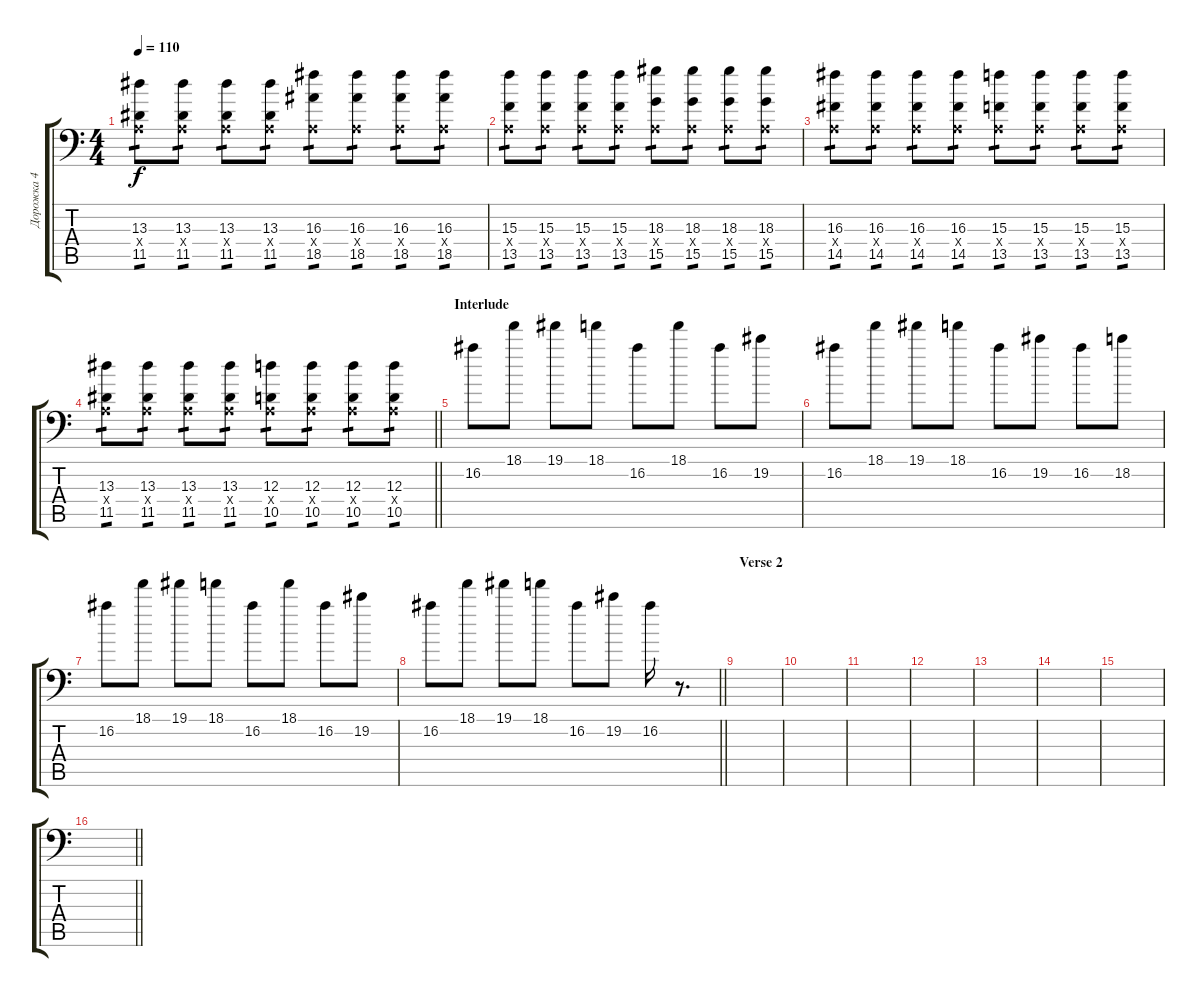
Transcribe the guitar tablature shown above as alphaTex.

\track ("Дорожка 4" "Дорожка 4") {instrument electricguitarclean}
\staff {score tabs}
\tuning (B3 Gb3 D3 A2 E2 A1) {hide}
\ts (4 4)
\tempo 110
\clef f4
\ks c
(13.3 0.4{x} 11.5).8{tp 1 dy f instrument distortionguitar} (13.3 0.4{x} 11.5).8{tp 1 instrument distortionguitar} (13.3 0.4{x} 11.5).8{tp 1 instrument distortionguitar} (13.3 0.4{x} 11.5).8{tp 1 instrument distortionguitar} (16.3 0.4{x} 18.5).8{tp 1 instrument distortionguitar} (16.3 0.4{x} 18.5).8{tp 1 instrument distortionguitar} (16.3 0.4{x} 18.5).8{tp 1 instrument distortionguitar} (16.3 0.4{x} 18.5).8{tp 1 instrument distortionguitar} |
(15.3 0.4{x} 13.5).8{tp 1 instrument distortionguitar} (15.3 0.4{x} 13.5).8{tp 1 instrument distortionguitar} (15.3 0.4{x} 13.5).8{tp 1 instrument distortionguitar} (15.3 0.4{x} 13.5).8{tp 1 instrument distortionguitar} (18.3 0.4{x} 15.5).8{tp 1 instrument distortionguitar} (18.3 0.4{x} 15.5).8{tp 1 instrument distortionguitar} (18.3 0.4{x} 15.5).8{tp 1 instrument distortionguitar} (18.3 0.4{x} 15.5).8{tp 1 instrument distortionguitar} |
(16.3 0.4{x} 14.5).8{tp 1 instrument distortionguitar} (16.3 0.4{x} 14.5).8{tp 1 instrument distortionguitar} (16.3 0.4{x} 14.5).8{tp 1 instrument distortionguitar} (16.3 0.4{x} 14.5).8{tp 1 instrument distortionguitar} (15.3 0.4{x} 13.5).8{tp 1 instrument distortionguitar} (15.3 0.4{x} 13.5).8{tp 1 instrument distortionguitar} (15.3 0.4{x} 13.5).8{tp 1 instrument distortionguitar} (15.3 0.4{x} 13.5).8{tp 1 instrument distortionguitar} |
\barLineRight lightlight
(13.3 0.4{x} 11.5).8{tp 1 instrument distortionguitar} (13.3 0.4{x} 11.5).8{tp 1 instrument distortionguitar} (13.3 0.4{x} 11.5).8{tp 1 instrument distortionguitar} (13.3 0.4{x} 11.5).8{tp 1 instrument distortionguitar} (12.3 0.4{x} 10.5).8{tp 1 instrument distortionguitar} (12.3 0.4{x} 10.5).8{tp 1 instrument distortionguitar} (12.3 0.4{x} 10.5).8{tp 1 instrument distortionguitar} (12.3 0.4{x} 10.5).8{tp 1 instrument distortionguitar} |
\section ("" "Interlude")
16.2.8{instrument electricguitarclean} 18.1.8 19.1.8 18.1.8 16.2.8 18.1.8 16.2.8 19.2.8 |
16.2.8 18.1.8 19.1.8 18.1.8 16.2.8 19.2.8 16.2.8 18.2.8 |
16.2.8 18.1.8 19.1.8 18.1.8 16.2.8 18.1.8 16.2.8 19.2.8 |
\barLineRight lightlight
16.2.8 18.1.8 19.1.8 18.1.8 16.2.8 19.2.8 16.2.16 r.8{d} |
\section ("" "Verse 2")
|
|
|
|
|
|
|
\barLineRight lightlight
